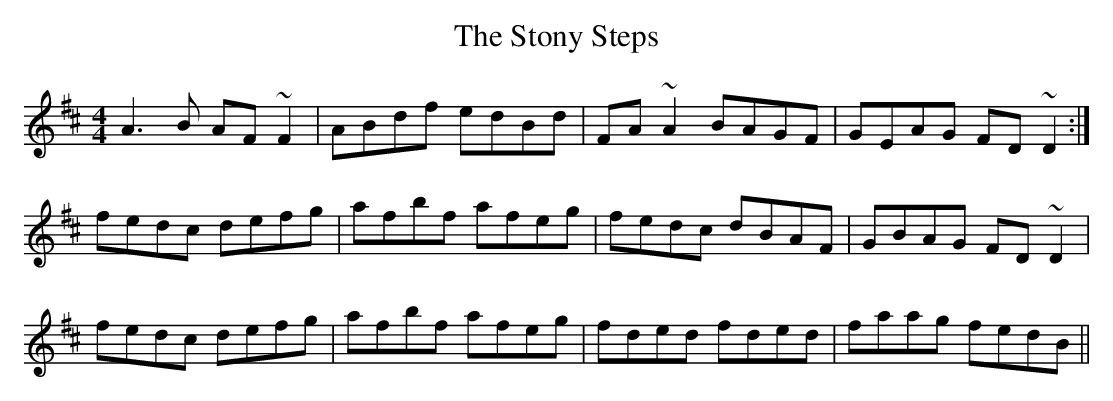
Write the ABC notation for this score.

X:1
T:Stony Steps, The
M:4/4
L:1/8
K:D
A3B AF~F2|ABdf edBd|FA~A2 BAGF|GEAG FD~D2:|
fedc defg|afbf afeg|fedc dBAF|GBAG FD~D2|
fedc defg|afbf afeg|fded fded|faag fedB||
